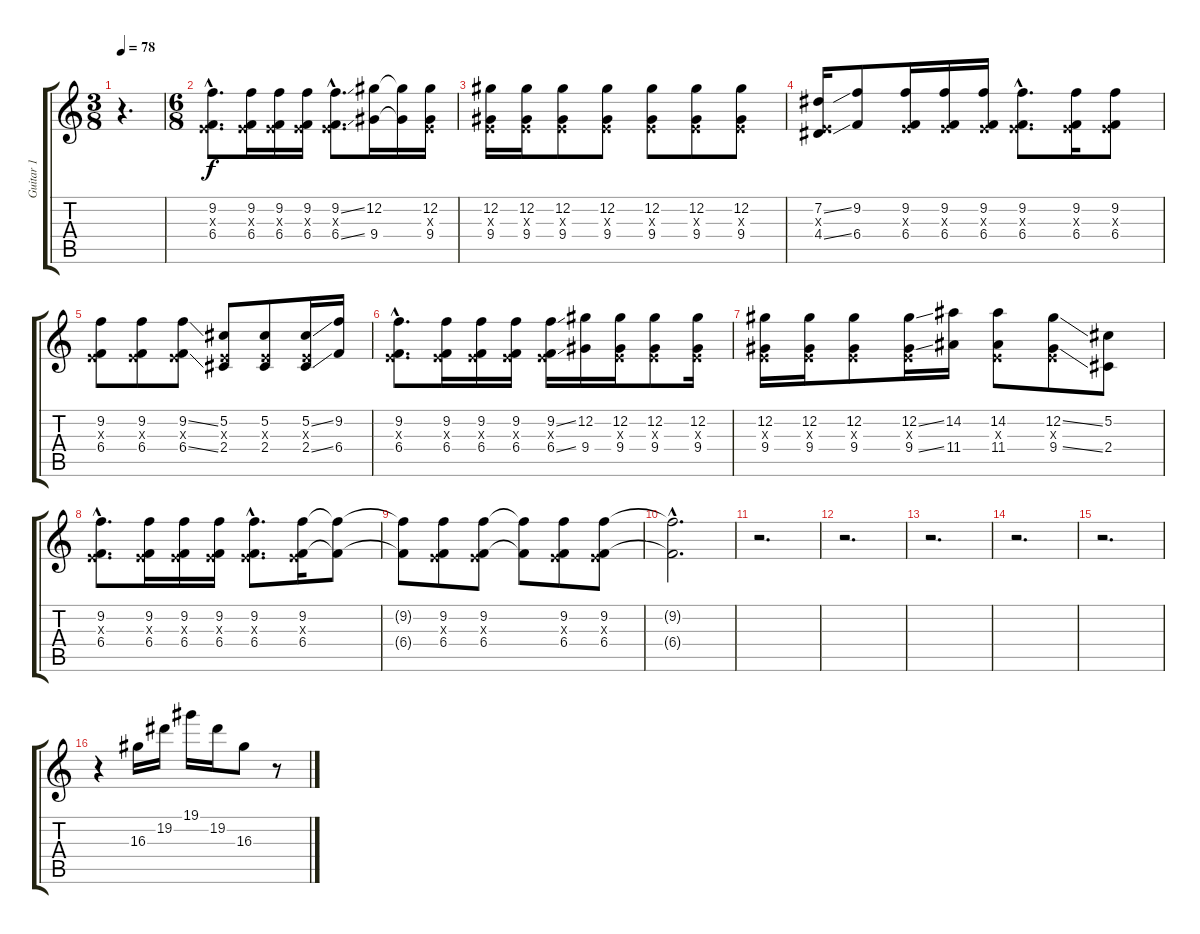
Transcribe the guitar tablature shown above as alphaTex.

\track ("Guitar 1" "Guitar 1") {instrument overdrivenguitar}
\staff {score tabs}
\tuning (Db4 Ab3 E3 B2 Gb2 Db2) {hide}
\ts (3 8)
\tempo 78
\clef g2
\ks c
r.4{d dy f instrument overdrivenguitar} |
\ts (6 8)
(9.2{hac} 0.3{hac x} 6.4{hac}).8{d} (9.2 0.3{x} 6.4).16 (9.2 0.3{x} 6.4).16 (9.2 0.3{x} 6.4).16 (9.2{ss hac} 0.3{hac x} 6.4{ss hac}).8{d} (12.2 9.4).16 (12.2{t} 9.4{t}).16 (12.2 0.3{x} 9.4).16 |
(12.2 0.3{x} 9.4).16 (12.2 0.3{x} 9.4).16 (12.2 0.3{x} 9.4).8 (12.2 0.3{x} 9.4).8 (12.2 0.3{x} 9.4).8 (12.2 0.3{x} 9.4).8 (12.2 0.3{x} 9.4).8 |
(7.2{ss} 0.3{x} 4.4{ss}).16 (9.2 6.4).8 (9.2 0.3{x} 6.4).16 (9.2 0.3{x} 6.4).16 (9.2 0.3{x} 6.4).16 (9.2{hac} 0.3{hac x} 6.4{hac}).8{d} (9.2 0.3{x} 6.4).16 (9.2 0.3{x} 6.4).8 |
(9.2 0.3{x} 6.4).8 (9.2 0.3{x} 6.4).8 (9.2{ss} 0.3{x} 6.4{ss}).8 (5.2 0.3{x} 2.4).8 (5.2 0.3{x} 2.4).8 (5.2{ss} 0.3{x} 2.4{ss}).16 (9.2 6.4).16 |
(9.2{hac} 0.3{hac x} 6.4{hac}).8{d} (9.2 0.3{x} 6.4).16 (9.2 0.3{x} 6.4).16 (9.2 0.3{x} 6.4).16 (9.2{ss} 0.3{x} 6.4{ss}).16 (12.2 9.4).16 (12.2 0.3{x} 9.4).16 (12.2 0.3{x} 9.4).8 (12.2 0.3{x} 9.4).16 |
(12.2 0.3{x} 9.4).16 (12.2 0.3{x} 9.4).16 (12.2 0.3{x} 9.4).8 (12.2{ss} 0.3{x} 9.4{ss}).16 (14.2 11.4).16 (14.2 0.3{x} 11.4).8 (12.2{ss} 0.3{x} 9.4{ss}).8 (5.2 2.4).8 |
(9.2{hac} 0.3{hac x} 6.4{hac}).8{d} (9.2 0.3{x} 6.4).16 (9.2 0.3{x} 6.4).16 (9.2 0.3{x} 6.4).16 (9.2{hac} 0.3{hac x} 6.4{hac}).8{d} (9.2 0.3{x} 6.4).16 (9.2{t} 6.4{t}).8 |
(9.2{t} 6.4{t}).8 (9.2 0.3{x} 6.4).8 (9.2 0.3{x} 6.4).8 (9.2{t} 6.4{t}).8 (9.2 0.3{x} 6.4).8 (9.2 0.3{x} 6.4).8 |
(9.2{hac t} 6.4{hac t}).2{d} |
r.2{d} |
r.2{d} |
r.2{d} |
r.2{d} |
r.2{d} |
r.4{volume 12} 16.3.16 19.2.16 19.1.16 19.2.16 16.3.8 r.8
